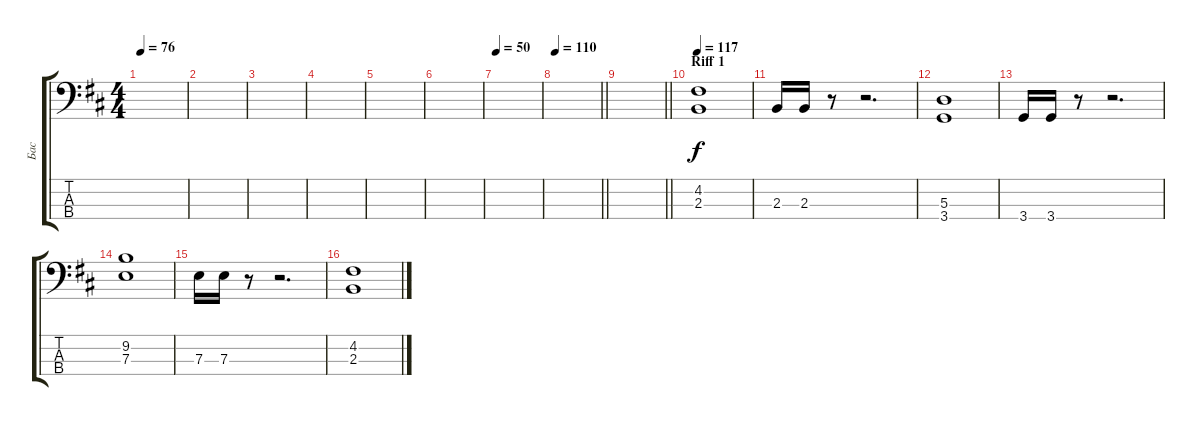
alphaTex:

\track ("Бас" "Бас") {instrument electricbassfinger}
\staff {score tabs}
\tuning (G2 D2 A1 E1) {hide}
\ts (4 4)
\tempo 76
\clef f4
\ks d
|
|
|
|
|
|
\tempo 50
|
\tempo 110
\barLineRight lightlight
|
\barLineRight lightlight
|
\section ("" "Riff 1")
\tempo 117
(4.2 2.3).1 |
2.3.16 2.3.16 r.8 r.2{d} |
(5.3 3.4).1 |
3.4.16 3.4.16 r.8 r.2{d} |
(9.2 7.3).1 |
7.3.16 7.3.16 r.8 r.2{d} |
(4.2 2.3).1
